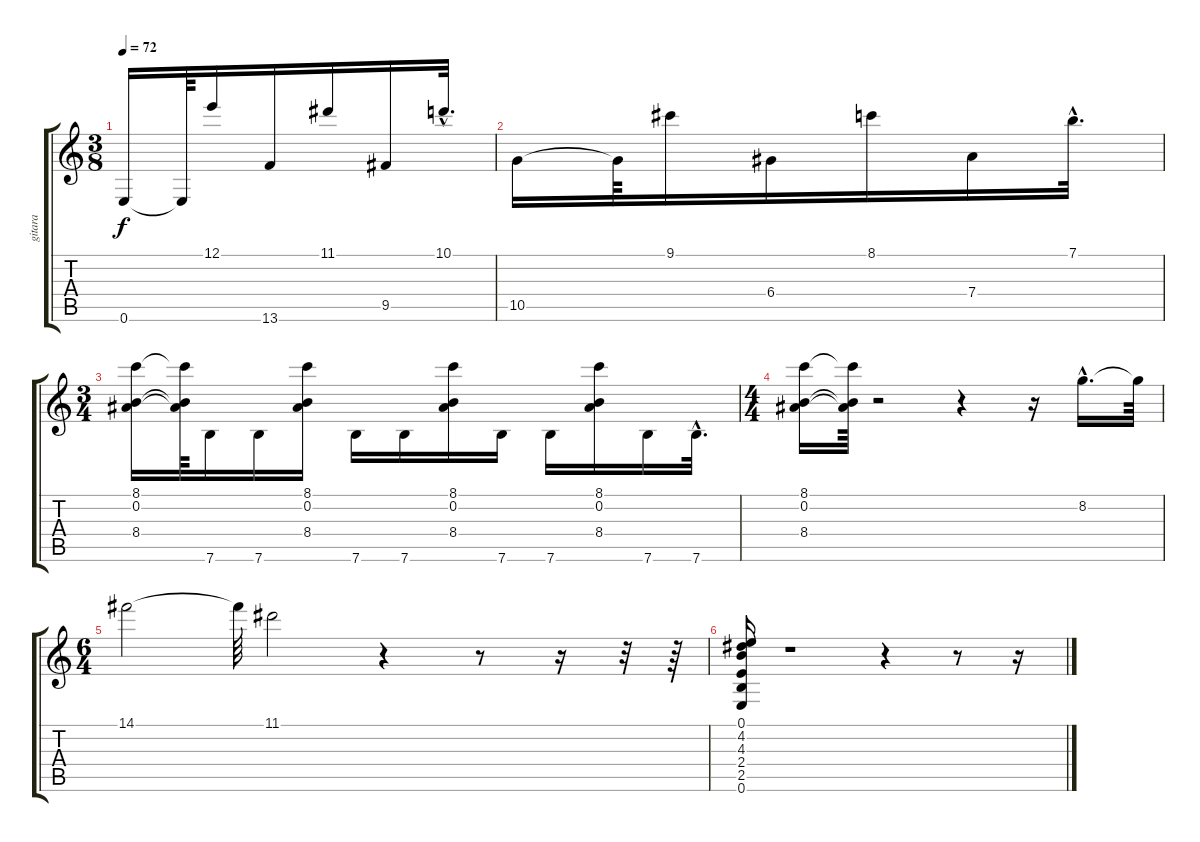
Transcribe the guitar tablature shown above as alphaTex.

\track ("gitara" "gitara") {instrument acousticguitarnylon}
\staff {score tabs}
\tuning (E4 B3 G3 D3 A2 E2) {hide}
\ts (3 8)
\tempo 72
\clef g2
\ks c
0.6.16{dy f} 0.6{t}.64 12.1.16 13.6.16 11.1.16 9.5.16 10.1{hac}.32{d} |
10.5.16 10.5{t}.64 9.1.16 6.4.16 8.1.16 7.4.16 7.1{hac}.32{d} |
\ts (3 4)
(8.1 0.2 8.4).16 (8.1{t} 0.2{t} 8.4{t}).64 7.6.16 7.6.16 (8.1 0.2 8.4).16 7.6.16 7.6.16 (8.1 0.2 8.4).16 7.6.16 7.6.16 (8.1 0.2 8.4).16 7.6.16 7.6{hac}.32{d} |
\ts (4 4)
(8.1 0.2 8.4).16 (8.1{t} 0.2{t} 8.4{t}).64 r.2 r.4 r.16 8.2{hac}.16{d} 8.2{t}.64 |
\ts (6 4)
14.1.2 14.1{t}.64 11.1.2 r.4 r.8 r.16 r.32 r.64 |
(0.1 4.2 4.3 2.4 2.5 0.6).16 r.1 r.4 r.8 r.16
